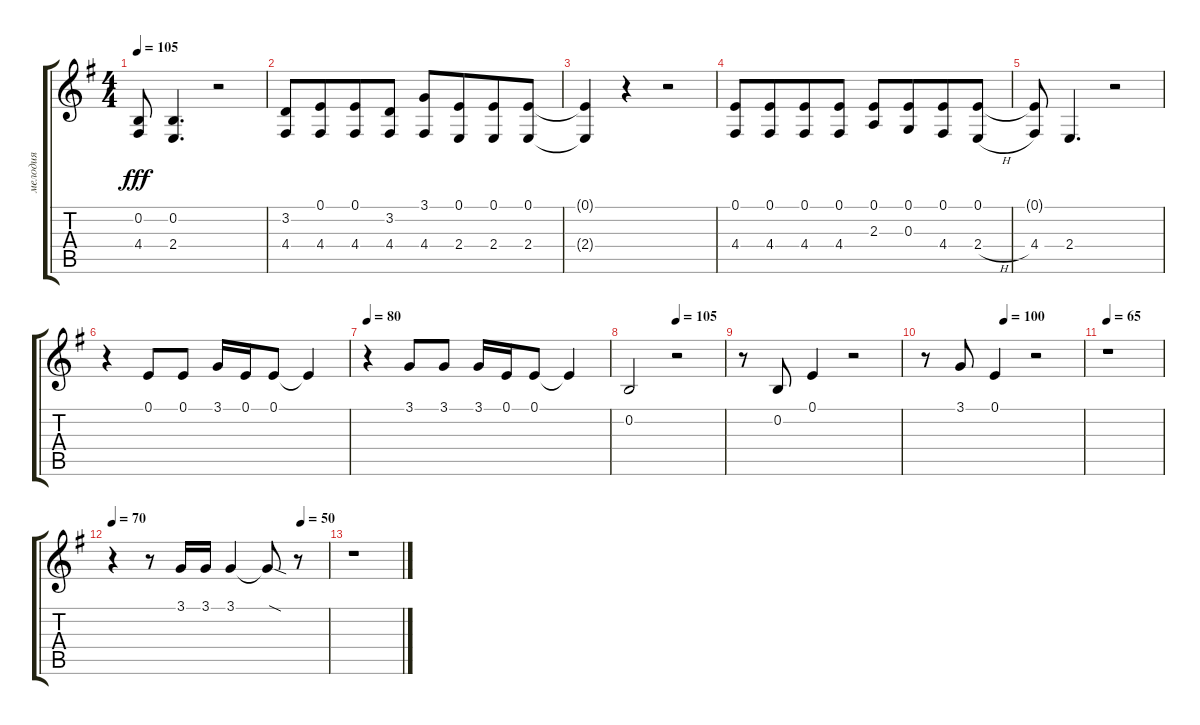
\track ("мелодия" "мелодия") {instrument accordion}
\staff {score tabs}
\tuning (E4 B3 G3 D3 A2 E2) {hide}
\ts (4 4)
\tempo 105
\clef g2
\ks eminor
(0.2{t} 4.4).8{dy fff} (0.2 2.4).4{d} r.2 |
(3.2 4.4).8 (0.1 4.4).8{beam merge} (0.1 4.4).8 (3.2 4.4).8 (3.1 4.4).8 (0.1 2.4).8{beam merge} (0.1 2.4).8 (0.1 2.4).8 |
(0.1{t} 2.4{t}).4 r.4 r.2 |
(0.1 4.4).8 (0.1 4.4).8{beam merge} (0.1 4.4).8 (0.1 4.4).8 (0.1 2.3).8 (0.1 0.3).8{beam merge} (0.1 4.4).8 (0.1 2.4{h}).8 |
(0.1{t} 4.4).8 2.4.4{d} r.2 |
r.4 0.1.8 0.1.8 3.1.16 0.1.16 0.1.8 0.1{t}.4 |
\tempo 80
r.4 3.1.8 3.1.8 3.1.16 0.1.16 0.1.8 0.1{t}.4 |
\tempo (105 0.5)
0.2.2 r.2 |
r.8 0.2.8 0.1.4 r.2 |
\tempo (100 0.5)
r.8 3.1.8 0.1.4 r.2 |
\tempo 65
r.1 |
\tempo 70
\tempo (50 0.875)
r.4 r.8 3.1.16 3.1.16 3.1.4 3.1{sod t}.8 r.8 |
r.1
